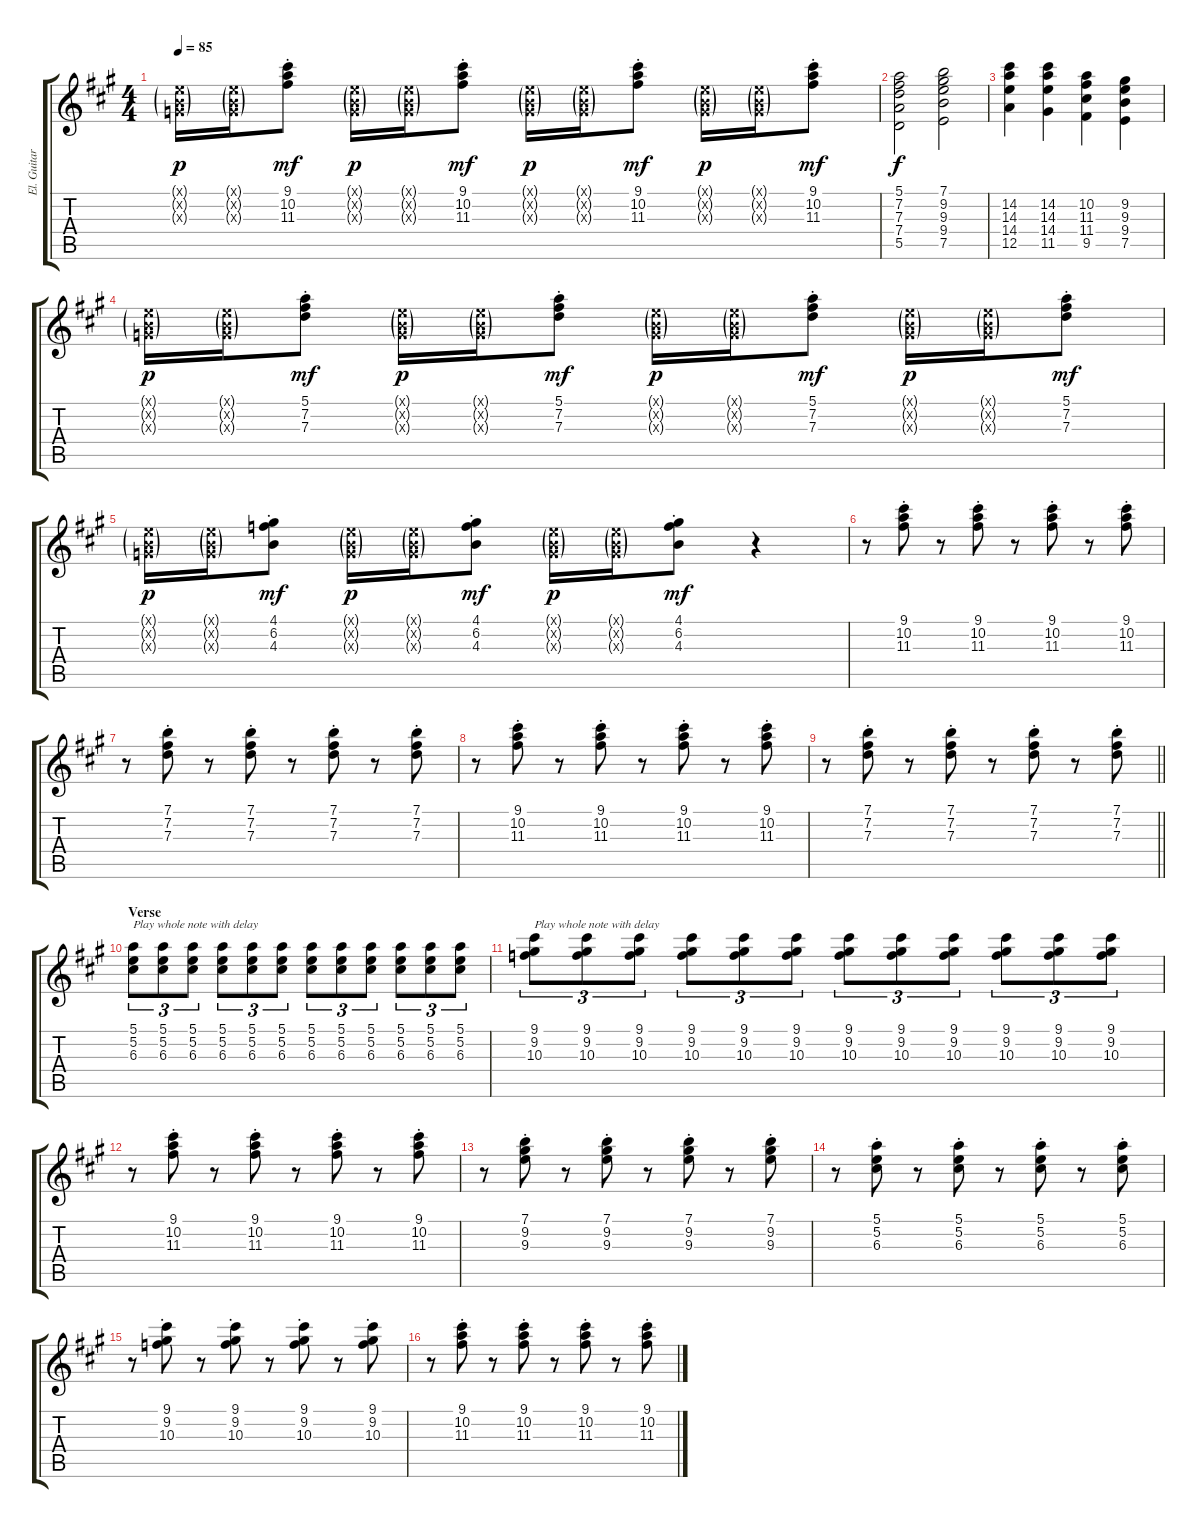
\track ("El. Guitar Sound" "El. Guitar") {instrument electricguitarjazz}
\staff {score tabs}
\tuning (E4 B3 G3 D3 A2 E2) {hide}
\ts (4 4)
\tempo 85
\clef g2
\ks a
(0.1{g x} 0.2{g x} 0.3{g x}).16{dy p} (0.1{g x} 0.2{g x} 0.3{g x}).16 (9.1{st} 10.2{st} 11.3{st}).8{dy mf} (0.1{g x} 0.2{g x} 0.3{g x}).16{dy p} (0.1{g x} 0.2{g x} 0.3{g x}).16 (9.1{st} 10.2{st} 11.3{st}).8{dy mf} (0.1{g x} 0.2{g x} 0.3{g x}).16{dy p} (0.1{g x} 0.2{g x} 0.3{g x}).16 (9.1{st} 10.2{st} 11.3{st}).8{dy mf} (0.1{g x} 0.2{g x} 0.3{g x}).16{dy p} (0.1{g x} 0.2{g x} 0.3{g x}).16 (9.1{st} 10.2{st} 11.3{st}).8{dy mf} |
(5.1 7.2 7.3 7.4 5.5).2{dy f} (7.1 9.2 9.3 9.4 7.5).2 |
(14.2 14.3 14.4 12.5).4 (14.2 14.3 14.4 11.5).4 (10.2 11.3 11.4 9.5).4 (9.2 9.3 9.4 7.5).4 |
(0.1{g x} 0.2{g x} 0.3{g x}).16{dy p} (0.1{g x} 0.2{g x} 0.3{g x}).16 (5.1{st} 7.2{st} 7.3{st}).8{dy mf} (0.1{g x} 0.2{g x} 0.3{g x}).16{dy p} (0.1{g x} 0.2{g x} 0.3{g x}).16 (5.1{st} 7.2{st} 7.3{st}).8{dy mf} (0.1{g x} 0.2{g x} 0.3{g x}).16{dy p} (0.1{g x} 0.2{g x} 0.3{g x}).16 (5.1{st} 7.2{st} 7.3{st}).8{dy mf} (0.1{g x} 0.2{g x} 0.3{g x}).16{dy p} (0.1{g x} 0.2{g x} 0.3{g x}).16 (5.1{st} 7.2{st} 7.3{st}).8{dy mf} |
(0.1{g x} 0.2{g x} 0.3{g x}).16{dy p} (0.1{g x} 0.2{g x} 0.3{g x}).16 (4.1{st} 6.2{st} 4.3{st}).8{dy mf} (0.1{g x} 0.2{g x} 0.3{g x}).16{dy p} (0.1{g x} 0.2{g x} 0.3{g x}).16 (4.1{st} 6.2{st} 4.3{st}).8{dy mf} (0.1{g x} 0.2{g x} 0.3{g x}).16{dy p} (0.1{g x} 0.2{g x} 0.3{g x}).16 (4.1{st} 6.2{st} 4.3{st}).8{dy mf} r.4 |
r.8 (9.1{st} 10.2{st} 11.3{st}).8 r.8 (9.1{st} 10.2{st} 11.3{st}).8 r.8 (9.1{st} 10.2{st} 11.3{st}).8 r.8 (9.1{st} 10.2{st} 11.3{st}).8 |
r.8 (7.1{st} 7.2{st} 7.3{st}).8 r.8 (7.1{st} 7.2{st} 7.3{st}).8 r.8 (7.1{st} 7.2{st} 7.3{st}).8 r.8 (7.1{st} 7.2{st} 7.3{st}).8 |
r.8 (9.1{st} 10.2{st} 11.3{st}).8 r.8 (9.1{st} 10.2{st} 11.3{st}).8 r.8 (9.1{st} 10.2{st} 11.3{st}).8 r.8 (9.1{st} 10.2{st} 11.3{st}).8 |
\barLineRight lightlight
r.8 (7.1{st} 7.2{st} 7.3{st}).8 r.8 (7.1{st} 7.2{st} 7.3{st}).8 r.8 (7.1{st} 7.2{st} 7.3{st}).8 r.8 (7.1{st} 7.2{st} 7.3{st}).8 |
\section ("" "Verse")
(5.1 5.2 6.3).8{tu (3 2) txt "Play whole note with delay"} (5.1 5.2 6.3).8{tu (3 2) volume 2 balance 16} (5.1 5.2 6.3).8{tu (3 2) balance 0} (5.1 5.2 6.3).8{tu (3 2) balance 16} (5.1 5.2 6.3).8{tu (3 2) balance 0} (5.1 5.2 6.3).8{tu (3 2) balance 16} (5.1 5.2 6.3).8{tu (3 2) balance 0} (5.1 5.2 6.3).8{tu (3 2) balance 16} (5.1 5.2 6.3).8{tu (3 2) balance 0} (5.1 5.2 6.3).8{tu (3 2) balance 16} (5.1 5.2 6.3).8{tu (3 2) balance 0} (5.1 5.2 6.3).8{tu (3 2) balance 16} |
(9.1 9.2 10.3).8{tu (3 2) txt "Play whole note with delay" volume 6 balance 8} (9.1 9.2 10.3).8{tu (3 2) volume 2 balance 16} (9.1 9.2 10.3).8{tu (3 2) balance 0} (9.1 9.2 10.3).8{tu (3 2) balance 16} (9.1 9.2 10.3).8{tu (3 2) balance 0} (9.1 9.2 10.3).8{tu (3 2) balance 16} (9.1 9.2 10.3).8{tu (3 2) balance 0} (9.1 9.2 10.3).8{tu (3 2) balance 16} (9.1 9.2 10.3).8{tu (3 2) balance 0} (9.1 9.2 10.3).8{tu (3 2) balance 16} (9.1 9.2 10.3).8{tu (3 2) balance 0} (9.1 9.2 10.3).8{tu (3 2) balance 16} |
r.8{volume 6 balance 8} (9.1{st} 10.2{st} 11.3{st}).8 r.8 (9.1{st} 10.2{st} 11.3{st}).8 r.8 (9.1{st} 10.2{st} 11.3{st}).8 r.8 (9.1{st} 10.2{st} 11.3{st}).8 |
r.8 (7.1{st} 9.2{st} 9.3{st}).8 r.8 (7.1{st} 9.2{st} 9.3{st}).8 r.8 (7.1{st} 9.2{st} 9.3{st}).8 r.8 (7.1{st} 9.2{st} 9.3{st}).8 |
r.8 (5.1{st} 5.2{st} 6.3{st}).8 r.8 (5.1{st} 5.2{st} 6.3{st}).8 r.8 (5.1{st} 5.2{st} 6.3{st}).8 r.8 (5.1{st} 5.2{st} 6.3{st}).8 |
r.8 (9.1{st} 9.2{st} 10.3{st}).8 r.8 (9.1{st} 9.2{st} 10.3{st}).8 r.8 (9.1{st} 9.2{st} 10.3{st}).8 r.8 (9.1{st} 9.2{st} 10.3{st}).8 |
r.8 (9.1{st} 10.2{st} 11.3{st}).8 r.8 (9.1{st} 10.2{st} 11.3{st}).8 r.8 (9.1{st} 10.2{st} 11.3{st}).8 r.8 (9.1{st} 10.2{st} 11.3{st}).8
